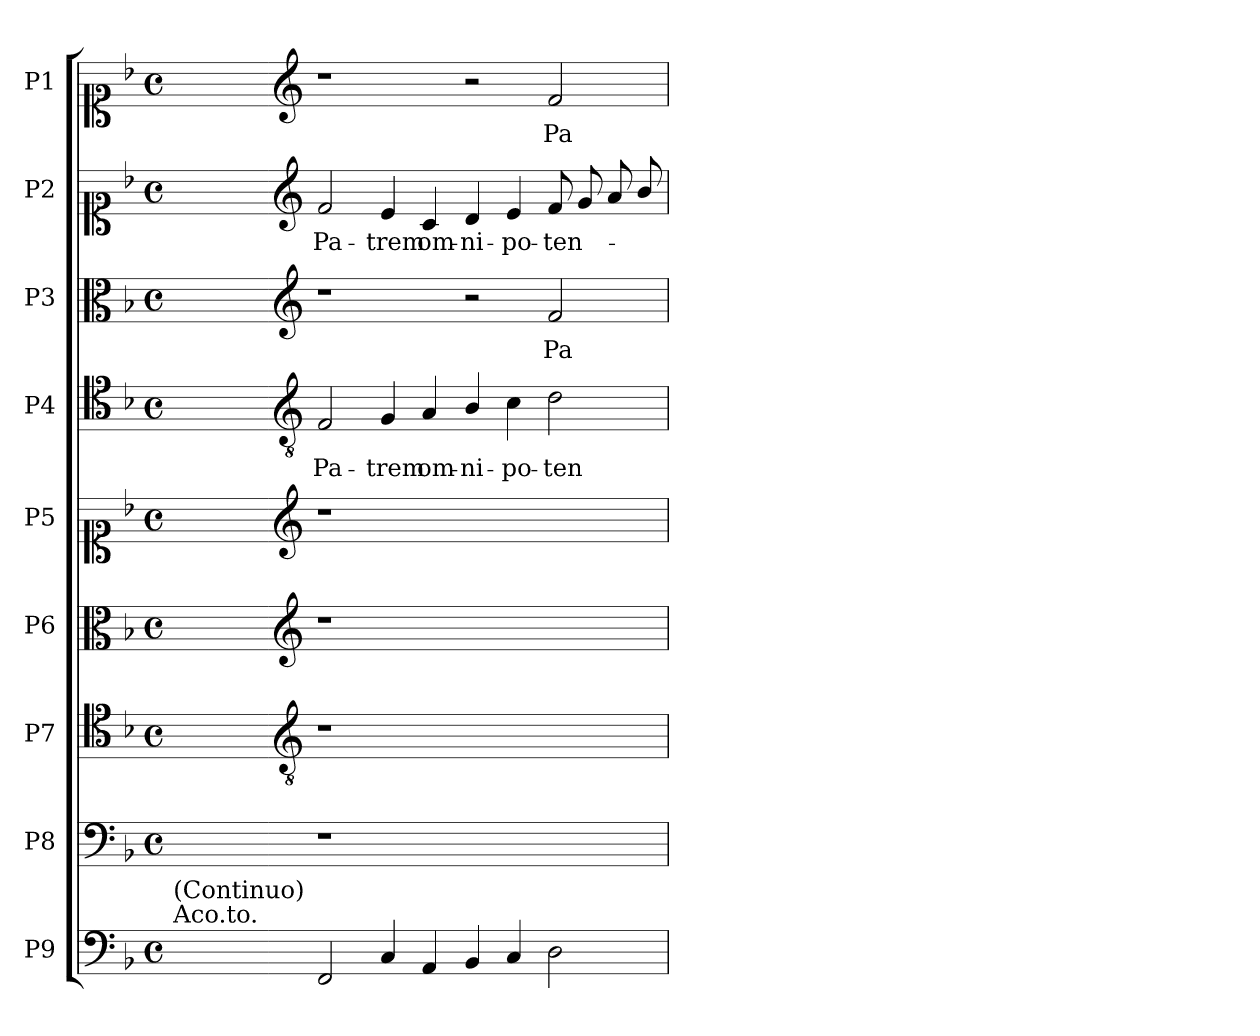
**kern	**kern	**kern	**kern	**kern	**kern	**text	**kern	**text	**kern	**text	**kern	**text
*part9	*part8	*part7	*part6	*part5	*part4	*part4	*part3	*part3	*part2	*part2	*part1	*part1
*staff9	*staff8	*staff7	*staff6	*staff5	*staff4	*staff4	*staff3	*staff3	*staff2	*staff2	*staff1	*staff1
*I"P9	*I"P8	*I"P7	*I"P6	*I"P5	*I"P4	*	*I"P3	*	*I"P2	*	*I"P1	*
!!LO:PB:g=z
*clefF4	*clefF4	*clefC4	*clefC3	*clefC1	*clefC4	*	*clefC3	*	*clefC1	*	*clefC1	*
*	*	*ITrd7c12	*	*	*ITrd7c12	*	*	*	*	*	*	*
*k[b-]	*k[b-]	*k[b-]	*k[b-]	*k[b-]	*k[b-]	*	*k[b-]	*	*k[b-]	*	*k[b-]	*
*F:	*F:	*F:	*F:	*F:	*F:	*	*F:	*	*F:	*	*F:	*
*M4/4	*M4/4	*M4/4	*M4/4	*M4/4	*M4/4	*	*M4/4	*	*M4/4	*	*M4/4	*
*met(c)	*met(c)	*met(c)	*met(c)	*met(c)	*met(c)	*	*met(c)	*	*met(c)	*	*met(c)	*
=1	=1	=1	=1	=1	=1	=1	=1	=1	=1	=1	=1	=1
!LO:TX:a:t=Aco.to.	!	!	!	!	!	!	!	!	!	!	!	!
!LO:TX:t=(Continuo)	!	!	!	!	!	!	!	!	!	!	!	!
1ryy	1ryy	1ryy	1ryy	1ryy	1ryy	.	1ryy	.	1ryy	.	1ryy	.
=1-	=1-	=1-	=1-	=1-	=1-	=1-	=1-	=1-	=1-	=1-	=1-	=1-
*	*	*clefGv2	*clefG2	*clefG2	*clefGv2	*	*clefG2	*	*clefG2	*	*clefG2	*
!	!LO:N:vis=1	!LO:N:vis=1	!LO:N:vis=1	!LO:N:vis=1	!	!	!	!	!	!	!	!
!	!	!	!	!	!	!LO:LY:b:color=#000000	!	!	!	!	!	!
!	!	!	!	!	!	!	!	!	!	!LO:LY:b:color=#000000	!	!
2FFi/	1r	1r	1r	1r	2FFi/	Pa-	1r	.	2fi/	Pa-	1r	.
!	!	!	!	!	!	!LO:LY:b:color=#000000	!	!	!	!	!	!
!	!	!	!	!	!	!	!	!	!	!LO:LY:b:color=#000000	!	!
4Ci/	.	.	.	.	4GGi/	-trem	.	.	4ei/	-trem	.	.
!	!	!	!	!	!	!LO:LY:b:color=#000000	!	!	!	!	!	!
!	!	!	!	!	!	!	!	!	!	!LO:LY:b:color=#000000	!	!
4AAi/	.	.	.	.	4AAi/	om-	.	.	4ci/	om-	.	.
!	!	!	!	!	!	!LO:LY:b:color=#000000	!	!	!	!	!	!
!	!	!	!	!	!	!	!	!	!	!LO:LY:b:color=#000000	!	!
4BB-i/	1ryy	1ryy	1ryy	1ryy	4BB-i/	-ni-	2r	.	4di/	-ni-	2r	.
!	!	!	!	!	!	!LO:LY:b:color=#000000	!	!	!	!	!	!
!	!	!	!	!	!	!	!	!	!	!LO:LY:b:color=#000000	!	!
4Ci/	.	.	.	.	4Ci\	-po-	.	.	4ei/	-po-	.	.
!	!	!	!	!	!	!LO:LY:b:color=#000000	!	!	!	!	!	!
!	!	!	!	!	!	!	!	!LO:LY:b:color=#000000	!	!	!	!
!	!	!	!	!	!	!	!	!	!	!LO:LY:b:color=#000000	!	!
!	!	!	!	!	!	!	!	!	!	!	!	!LO:LY:b:color=#000000
2Di\	.	.	.	.	2Di\	-ten-	2fi/	Pa-	8fi/	-ten-	2fi/	Pa-
.	.	.	.	.	.	.	.	.	8gi/	.	.	.
.	.	.	.	.	.	.	.	.	8ai/	.	.	.
.	.	.	.	.	.	.	.	.	8b-i/	.	.	.
=	=	=	=	=	=	=	=	=	=	=	=	=
*-	*-	*-	*-	*-	*-	*-	*-	*-	*-	*-	*-	*-
